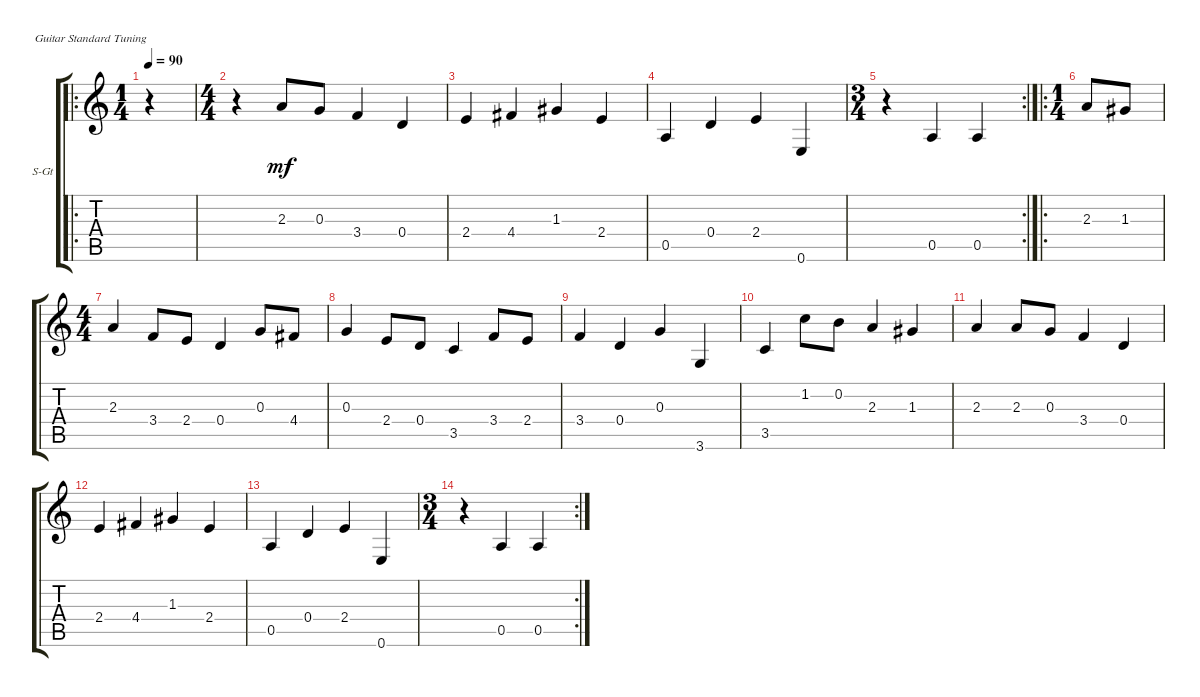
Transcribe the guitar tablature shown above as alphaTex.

\defaultSystemsLayout 4
\bracketExtendMode groupsimilarinstruments
\firstSystemTrackNameOrientation horizontal
\otherSystemsTrackNameOrientation horizontal
\track ("Steel Guitar" "S-Gt") {instrument acousticguitarsteel}
\staff {score tabs}
\tuning (E4 B3 G3 D3 A2 E2)
\ro
\ts (1 4)
\tempo 90
\clef g2
\ks c
r.4{dy mf instrument acousticguitarsteel} |
\ts (4 4)
r.4 2.3.8 0.3.8 3.4.4 0.4.4 |
2.4.4 4.4.4 1.3.4 2.4.4 |
0.5.4 0.4.4 2.4.4 0.6.4 |
\rc 2
\ts (3 4)
r.4 0.5.4 0.5.4 |
\ro
\ts (1 4)
2.3.8 1.3.8 |
\ts (4 4)
2.3.4 3.4.8 2.4.8 0.4.4 0.3.8 4.4.8 |
0.3.4 2.4.8 0.4.8 3.5.4 3.4.8 2.4.8 |
3.4.4 0.4.4 0.3.4 3.6.4 |
3.5.4 1.2.8 0.2.8 2.3.4 1.3.4 |
2.3.4 2.3.8 0.3.8 3.4.4 0.4.4 |
2.4.4 4.4.4 1.3.4 2.4.4 |
0.5.4 0.4.4 2.4.4 0.6.4 |
\rc 2
\ts (3 4)
r.4 0.5.4 0.5.4
